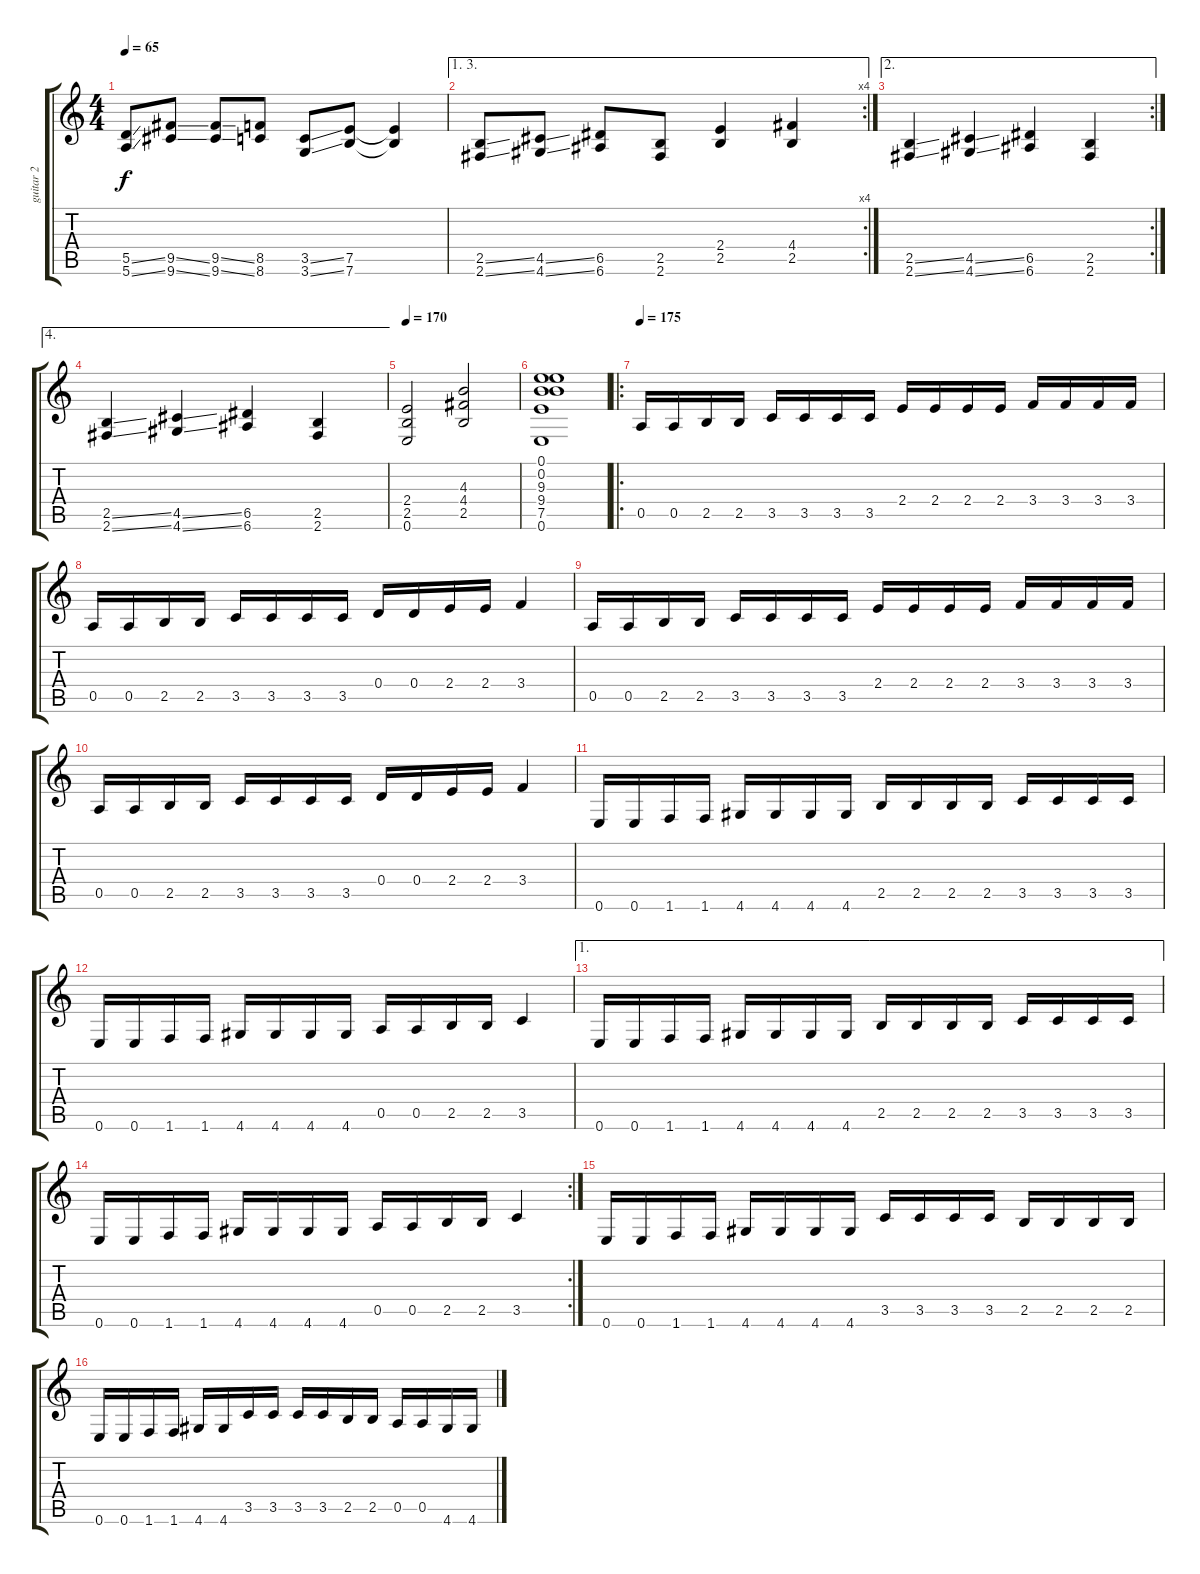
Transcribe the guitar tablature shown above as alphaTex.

\track ("guitar 2" "guitar 2") {instrument distortionguitar}
\staff {score tabs}
\tuning (E4 B3 G3 D3 A2 E2) {hide}
\ts (4 4)
\tempo 65
\clef g2
\ks c
(5.5{ss} 5.6{ss}).8{dy f} (9.5{ss} 9.6{ss}).8 (9.5{ss} 9.6{ss}).8 (8.5 8.6).8 (3.5{ss} 3.6{ss}).8 (7.5 7.6).8 (7.5{t} 7.6{t}).4 |
\ae (1 3)
\rc 4
(2.5{ss} 2.6{ss}).8 (4.5{ss} 4.6{ss}).8 (6.5 6.6).8 (2.5 2.6).8 (2.4 2.5).4 (4.4 2.5).4 |
\ae 2
\rc 2
(2.5{ss} 2.6{ss}).4 (4.5{ss} 4.6{ss}).4 (6.5 6.6).4 (2.5 2.6).4 |
\ae 4
(2.5{ss} 2.6{ss}).4 (4.5{ss} 4.6{ss}).4 (6.5 6.6).4 (2.5 2.6).4 |
\tempo 170
(2.4 2.5 0.6).2 (4.3 4.4 2.5).2 |
(0.1 0.2 9.3 9.4 7.5 0.6).1 |
\ro
\tempo 175
0.5.16 0.5.16 2.5.16 2.5.16 3.5.16 3.5.16 3.5.16 3.5.16 2.4.16 2.4.16 2.4.16 2.4.16 3.4.16 3.4.16 3.4.16 3.4.16 |
0.5.16 0.5.16 2.5.16 2.5.16 3.5.16 3.5.16 3.5.16 3.5.16 0.4.16 0.4.16 2.4.16 2.4.16 3.4.4 |
0.5.16 0.5.16 2.5.16 2.5.16 3.5.16 3.5.16 3.5.16 3.5.16 2.4.16 2.4.16 2.4.16 2.4.16 3.4.16 3.4.16 3.4.16 3.4.16 |
0.5.16 0.5.16 2.5.16 2.5.16 3.5.16 3.5.16 3.5.16 3.5.16 0.4.16 0.4.16 2.4.16 2.4.16 3.4.4 |
0.6.16 0.6.16 1.6.16 1.6.16 4.6.16 4.6.16 4.6.16 4.6.16 2.5.16 2.5.16 2.5.16 2.5.16 3.5.16 3.5.16 3.5.16 3.5.16 |
0.6.16 0.6.16 1.6.16 1.6.16 4.6.16 4.6.16 4.6.16 4.6.16 0.5.16 0.5.16 2.5.16 2.5.16 3.5.4 |
\ae 1
0.6.16 0.6.16 1.6.16 1.6.16 4.6.16 4.6.16 4.6.16 4.6.16 2.5.16 2.5.16 2.5.16 2.5.16 3.5.16 3.5.16 3.5.16 3.5.16 |
\rc 2
0.6.16 0.6.16 1.6.16 1.6.16 4.6.16 4.6.16 4.6.16 4.6.16 0.5.16 0.5.16 2.5.16 2.5.16 3.5.4 |
0.6.16 0.6.16 1.6.16 1.6.16 4.6.16 4.6.16 4.6.16 4.6.16 3.5.16 3.5.16 3.5.16 3.5.16 2.5.16 2.5.16 2.5.16 2.5.16 |
0.6.16 0.6.16 1.6.16 1.6.16 4.6.16 4.6.16 3.5.16 3.5.16 3.5.16 3.5.16 2.5.16 2.5.16 0.5.16 0.5.16 4.6.16 4.6.16
